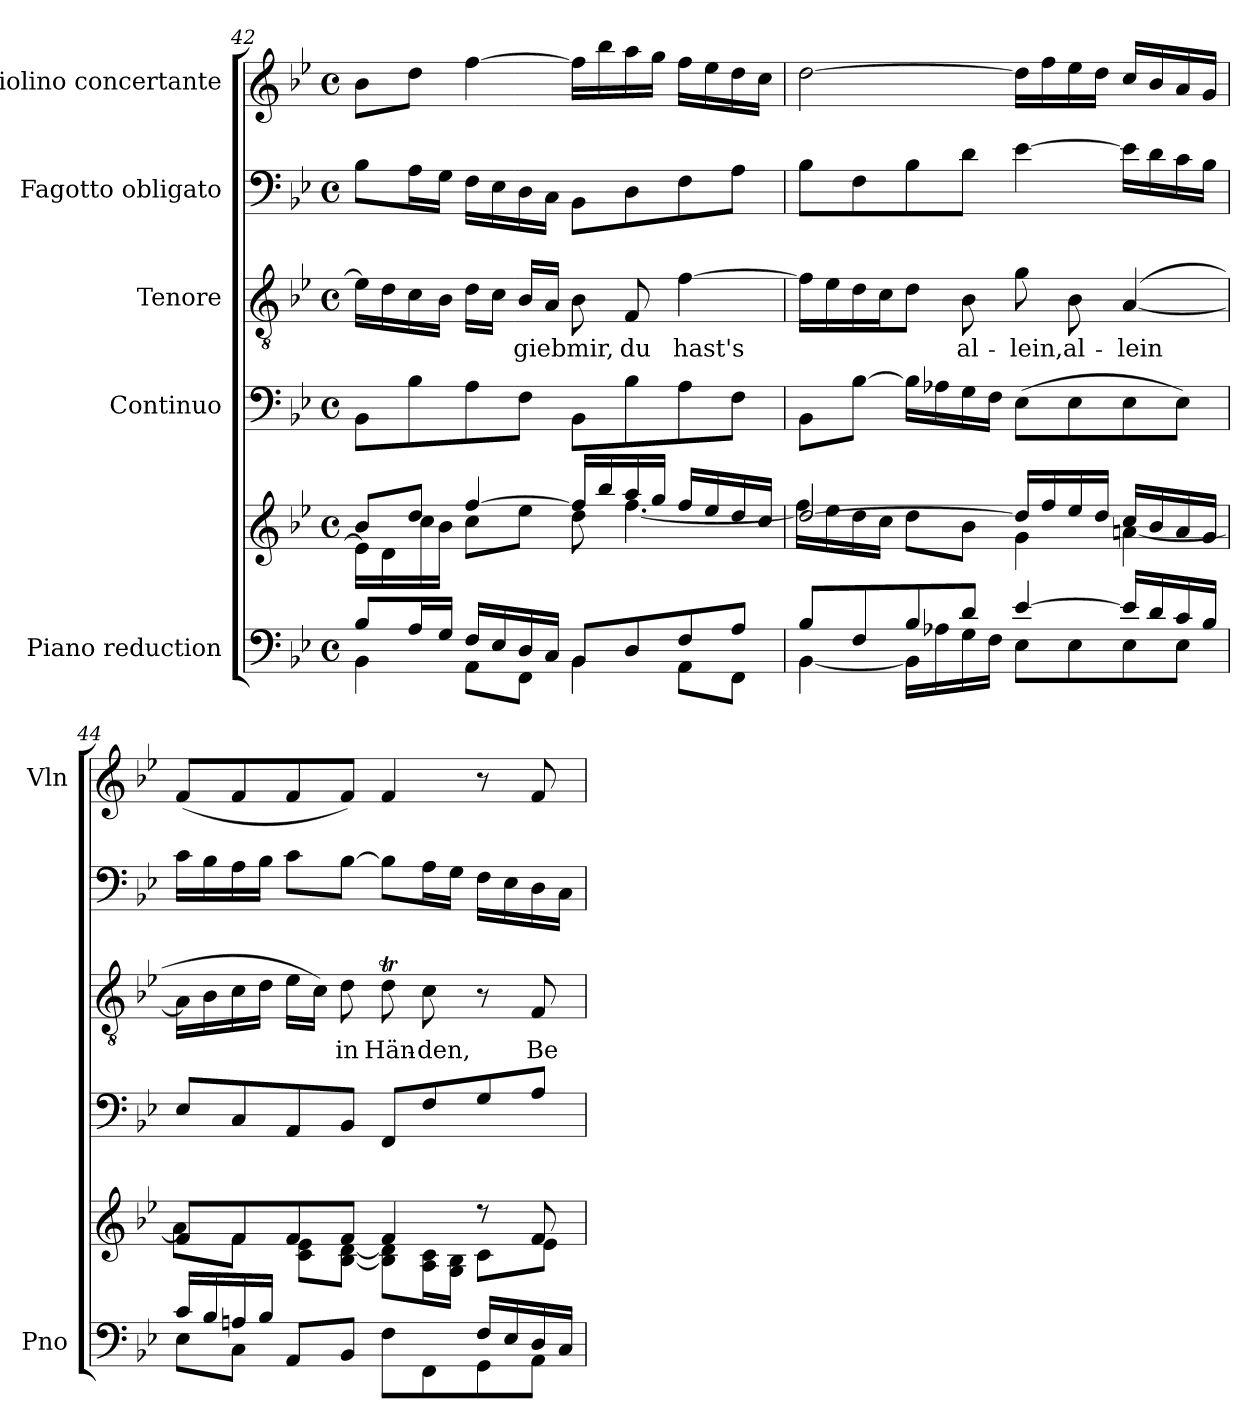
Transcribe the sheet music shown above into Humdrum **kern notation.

**kern	**kern	**kern	**kern	**text	**kern	**kern
*part5	*part5	*part4	*part3	*part3	*part2	*part1
*staff6	*staff5	*staff4	*staff3	*staff3	*staff2	*staff1
*I"Piano reduction	*	*I"Continuo	*I"Tenore	*	*I"Fagotto obligato	*I"Violino concertante
*I'Pno	*	*	*	*	*	*I'Vln
*clefF4	*clefG2	*clefF4	*clefGv2	*	*clefF4	*clefG2
*k[b-e-]	*k[b-e-]	*k[b-e-]	*k[b-e-]	*	*k[b-e-]	*k[b-e-]
*M4/4	*M4/4	*M4/4	*M4/4	*	*M4/4	*M4/4
*met(c)	*met(c)	*met(c)	*met(c)	*	*met(c)	*met(c)
=42	=42	=42	=42	=42	=42	=42
*^	*^	*	*	*	*	*
8B-/L	4BB-\	8b-/L	16e-\LL]	8BB-\L	16e-\LL]	.	8B-\L	8b-\L
.	.	.	16d\	.	16d\	.	.	.
16A/L	.	8dd/J	16cc\	8B-\	16c\	.	16A\L	8dd\J
16G/JJ	.	.	16b-\JJ	.	16B-\JJ	.	16G\JJ	.
16F/LL	8AA\L	[4ff/	8cc\L	8A\	16d\LL	.	16F\LL	[4ff\
16E-/	.	.	.	.	16c\JJ	.	16E-\	.
!	!	!	!	!	!	!LO:LY:b	!	!
16D/	8FF\J	.	8ee-\J	8F\J	16B-/LL	gieb	16D\	.
16C/JJ	.	.	.	.	16A/JJ	.	16C\JJ	.
!	!	!	!	!	!	!LO:LY:b	!	!
8BB-/L	4BB-\	16ff/LL]	8dd\	8BB-\L	8B-\	mir,	8BB-\L	16ff\LL]
.	.	16bb-/	.	.	.	.	.	16bb-\
!	!	!	!	!	!	!LO:LY:b	!	!
8D/	.	16aa/	[4.ff\	8B-\	8F/	du	8D\	16aa\
.	.	16gg/JJ	.	.	.	.	.	16gg\JJ
!	!	!	!	!	!	!LO:LY:b	!	!
8F/	8AA\L	16ff/LL	.	8A\	[4f\	hast's	8F\	16ff\LL
.	.	16ee-/	.	.	.	.	.	16ee-\
8A/J	8FF\J	16dd/	.	8F\J	.	.	8A\J	16dd\
.	.	16cc/JJ	.	.	.	.	.	16cc\JJ
!!LO:LB:g=z
=43	=43	=43	=43	=43	=43	=43	=43	=43
8B-/L	[4BB-\	[2dd/	16ff\LL]	8BB-\L	16f\LL]	.	8B-\L	[2dd\
.	.	.	16ee-\	.	16e-\	.	.	.
8F/	.	.	16dd\	[8B-\J	16d\	.	8F\	.
.	.	.	16cc\JJ	.	16c\J	.	.	.
8B-/	16BB-\LL]	.	8dd\L	16B-\LL]	8d\J	.	8B-\	.
.	16A-X\	.	.	16A-X\	.	.	.	.
!	!	!	!	!	!	!LO:LY:b	!	!
8d/J	16G\	.	8b-\J	16G\	8B-\	al-	8d\J	.
.	16F\JJ	.	.	16F\JJ	.	.	.	.
!	!	!	!	!	!	!LO:LY:b	!	!
[4e-/	8E-\L	16dd/LL]	4g\	(8E-\L	8g\	-lein,	[4e-\	16dd\LL]
.	.	16ff/	.	.	.	.	.	16ff\
!	!	!	!	!	!	!LO:LY:b	!	!
.	8E-\	16ee-/	.	8E-\	8B-\	al-	.	16ee-\
.	.	16dd/JJ	.	.	.	.	.	16dd\JJ
!	!	!	!	!	!	!LO:LY:b	!	!
16e-/LL]	8E-\	16cc/LL	[4an\	8E-\	([4A/	-lein	16e-\LL]	16cc/LL
16d/	.	16b-/	.	.	.	.	16d\	16b-/
16c/	8E-\J	16a/	.	8E-\J)	.	.	16c\	16a/
16B-/JJ	.	16g/JJ	.	.	.	.	16B-\JJ	16g/JJ
=44	=44	=44	=44	=44	=44	=44	=44	=44
16c/LL	8E-\L	8f/L	8a\L]	8E-/L	16A\LL]	.	16c\LL	(8f/L
16B-/	.	.	.	.	16B-\	.	16B-\	.
16An/	8C\J	8f/	8f\J	8C/	16c\	.	16A\	8f/
16B-/JJ	.	.	.	.	16d\JJ	.	16B-\JJ	.
8AA/L	4ryy	8f/	8c\ 8e-\L	8AA/	16e-\LL	.	8c\L	8f/
.	.	.	.	.	16c\JJ)	.	.	.
!	!	!	!	!	!	!LO:LY:b	!	!
8BB-/J	.	8f/J	[8B-\ [8d\J	8BB-/J	8d\	in	[8B-\J	8f/J)
!	!	!	!	!	!	!LO:LY:b	!	!
4ryy	8F\L	4f/	8B-\] 8d\]L	8FF/L	8dt\	Hän-	8B-\L]	4f/
!	!	!	!	!	!	!LO:LY:b	!	!
.	8FF\	.	16A\ 16c\L	8F/	8c\	-den,	16A\L	.
.	.	.	16G\ 16B-\JJ	.	.	.	16G\JJ	.
16F/LL	8GG\	8r	8c\L	8G/	8r	.	16F\LL	8r
16E-/	.	.	.	.	.	.	16E-\	.
!	!	!	!	!	!	!LO:LY:b	!	!
16D/	8AA\J	8f/	8e-\J	8A/J	8F/	Be-	16D\	8f/
16C/JJ	.	.	.	.	.	.	16C\JJ	.
*v	*v	*	*	*	*	*	*	*
*	*v	*v	*	*	*	*	*
=	=	=	=	=	=	=
*-	*-	*-	*-	*-	*-	*-
